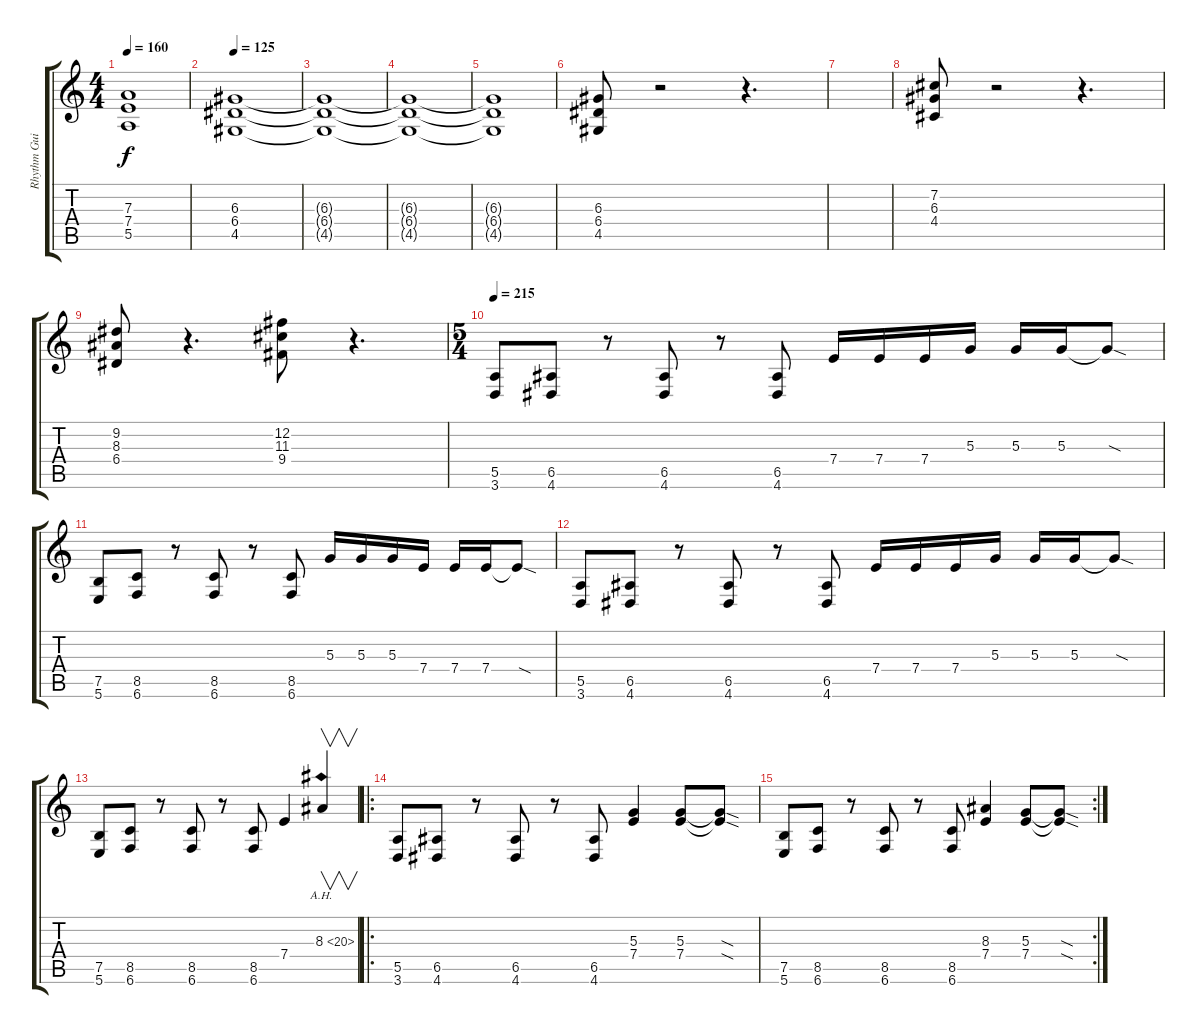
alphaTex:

\track ("Rhythm Guitar" "Rhythm Gui") {instrument distortionguitar}
\staff {score tabs}
\tuning (B3 Gb3 D3 A2 E2 B1) {hide}
\ts (4 4)
\tempo 160
\clef g2
\ks c
(7.3{t} 7.4{t} 5.5{t}).1{dy f} |
\tempo 125
(6.3 6.4 4.5).1 |
(6.3{t} 6.4{t} 4.5{t}).1 |
(6.3{t} 6.4{t} 4.5{t}).1 |
(6.3{t} 6.4{t} 4.5{t}).1 |
(6.3 6.4 4.5).8 r.2 r.4{d} |
|
(7.2 6.3 4.4).8 r.2 r.4{d} |
(9.2 8.3 6.4).8 r.4{d} (12.2 11.3 9.4).8 r.4{d} |
\ts (5 4)
\tempo 215
(5.5 3.6).8 (6.5 4.6).8 r.8 (6.5 4.6).8 r.8 (6.5 4.6).8 7.4.16 7.4.16 7.4.16 5.3.16 5.3.16 5.3.16 5.3{sod t}.8 |
(7.5 5.6).8 (8.5 6.6).8 r.8 (8.5 6.6).8 r.8 (8.5 6.6).8 5.3.16 5.3.16 5.3.16 7.4.16 7.4.16 7.4.16 7.4{sod t}.8 |
(5.5 3.6).8 (6.5 4.6).8 r.8 (6.5 4.6).8 r.8 (6.5 4.6).8 7.4.16 7.4.16 7.4.16 5.3.16 5.3.16 5.3.16 5.3{sod t}.8 |
(7.5 5.6).8 (8.5 6.6).8 r.8 (8.5 6.6).8 r.8 (8.5 6.6).8 7.4.4 8.3{ah 12}.4{v instrument guitarharmonics} |
\ro
(5.5 3.6).8{instrument distortionguitar} (6.5 4.6).8 r.8 (6.5 4.6).8 r.8 (6.5 4.6).8 (5.3 7.4).4 (5.3 7.4).8 (5.3{sod t} 7.4{sod t}).8 |
\rc 2
(7.5 5.6).8 (8.5 6.6).8 r.8 (8.5 6.6).8 r.8 (8.5 6.6).8 (8.3 7.4).4 (5.3 7.4).8 (5.3{sod t} 7.4{sod t}).8
